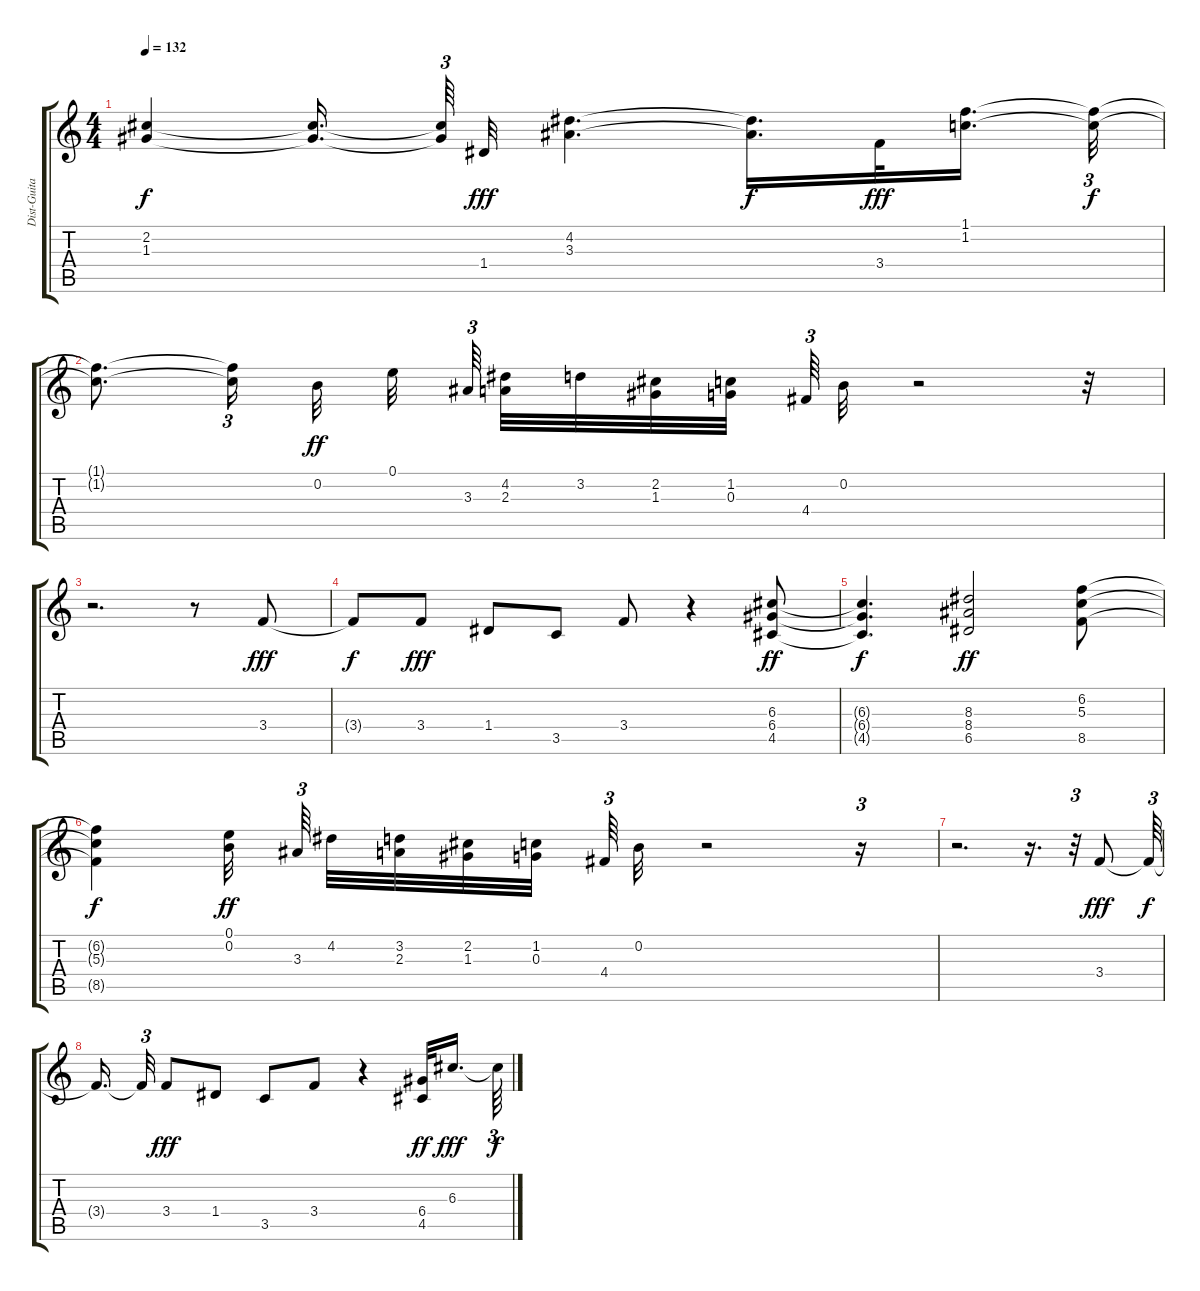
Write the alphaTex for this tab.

\track ("Dist-Guitar" "Dist-Guita") {instrument distortionguitar}
\staff {score tabs}
\tuning (E4 B3 G3 D3 A2 E2) {hide}
\ts (4 4)
\tempo 132
\clef g2
\ks c
(2.2{t} 1.3{t}).4{dy f} (2.2{t} 1.3{t}).16{d beam splitsecondary} (2.2{t} 1.3{t}).64{tu (3 2)} 1.4.32{dy fff} (4.2 3.3).4{d} (4.2{t} 3.3{t}).16{d dy f} 3.4.32{dy fff} (1.1 1.2).16{d beam splitsecondary} (1.1{t} 1.2{t}).32{tu (3 2) dy f} |
(1.1{t} 1.2{t}).8{d} (1.1{t} 1.2{t}).16{tu (3 2)} 0.2.32{dy ff} 0.1.32{beam splitsecondary} 3.3.64{tu (3 2) beam splitsecondary} (4.2 2.3).32 3.2.32 (2.2 1.3).32 (1.2 0.3).32{beam splitsecondary} 4.4.64{tu (3 2)} 0.2.32 r.2 r.32 |
r.2{d} r.8 3.4.8{dy fff} |
3.4{t}.8{dy f} 3.4.8{dy fff} 1.4.8 3.5.8 3.4.8 r.4 (6.3 6.4 4.5).8{dy ff} |
(6.3{t} 6.4{t} 4.5{t}).4{d dy f} (8.3 8.4 6.5).2{dy ff} (6.2 5.3 8.5).8 |
(6.2{t} 5.3{t} 8.5{t}).4{dy f} (0.1 0.2).32{dy ff beam splitsecondary} 3.3.64{tu (3 2) beam splitsecondary} 4.2.32 (3.2 2.3).32 (2.2 1.3).32 (1.2 0.3).32{beam splitsecondary} 4.4.64{tu (3 2)} 0.2.32 r.2 r.16{tu (3 2)} |
r.2{d} r.16{d} r.32{tu (3 2)} 3.4.8{dy fff} 3.4{t}.64{tu (3 2) dy f} |
3.4{t}.16{d beam splitsecondary} 3.4{t}.32{tu (3 2)} 3.4.8{dy fff} 1.4.8 3.5.8 3.4.8 r.4 (6.4 4.5).32{dy ff} 6.3.16{d dy fff beam splitsecondary} 6.3{t}.64{tu (3 2) dy f}
